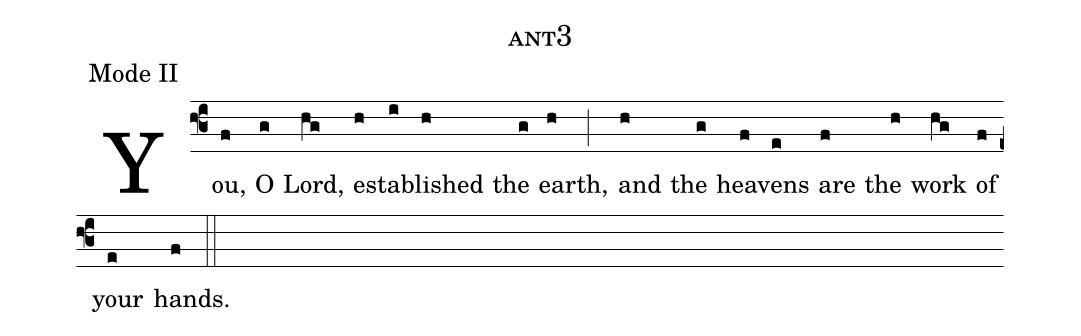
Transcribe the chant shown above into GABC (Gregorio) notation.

name: ant3;
annotation: Mode II;
%%
(f3)
You,(f) O(g) Lord,(hg) es(h)tab(i)lished(h) the(g) earth,(h) (;) and(h) the(g) heav(f)ens(e) are(f) the(h) work(hg) of(f) your(e) hands.(f) (::)
